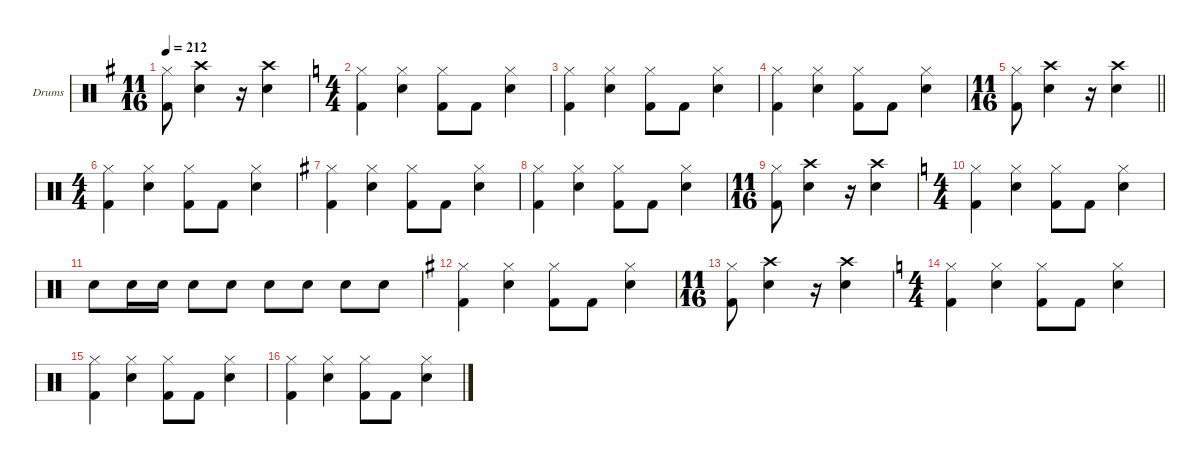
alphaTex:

\hideDynamics
\bracketExtendMode nobrackets
\firstSystemTrackNameOrientation horizontal
\otherSystemsTrackNameOrientation horizontal
\track ("Drumkit" "Drums") {instrument percussion}
\staff {score}
\articulation defaults
\ts (11 16)
\beaming (8 3 2)
\tempo 212
\clef neutral
\ks g
("Hi-Hat (closed)"{acc forcenatural} "Kick (hit) 2"{acc forcenatural}).8{dy fff} ("Snare (hit) 2"{acc forcenatural} "Crash high (hit)"{acc forcenatural}).4 r.16 ("Snare (hit) 2"{acc forcenatural} "Crash high (hit)"{acc forcenatural}).4 |
\ts (4 4)
\beaming (8 2 2 2 2)
\ks c
("Hi-Hat (closed)" "Kick (hit) 2").4 ("Snare (hit) 2" "Hi-Hat (closed)").4 ("Kick (hit) 2" "Hi-Hat (closed)").8 "Kick (hit) 2".8 ("Snare (hit) 2" "Hi-Hat (closed)").4 |
("Hi-Hat (closed)" "Kick (hit) 2").4 ("Snare (hit) 2" "Hi-Hat (closed)").4 ("Kick (hit) 2" "Hi-Hat (closed)").8 "Kick (hit) 2".8 ("Snare (hit) 2" "Hi-Hat (closed)").4 |
("Kick (hit) 2" "Hi-Hat (closed)").4 ("Snare (hit) 2" "Hi-Hat (closed)").4 ("Kick (hit) 2" "Hi-Hat (closed)").8 "Kick (hit) 2".8 ("Snare (hit) 2" "Hi-Hat (closed)").4 |
\ts (11 16)
\beaming (8 3 2)
\barLineRight lightlight
("Hi-Hat (closed)" "Kick (hit) 2").8 ("Snare (hit) 2" "Crash high (hit)").4 r.16 ("Crash high (hit)" "Snare (hit) 2").4 |
\ts (4 4)
\beaming (8 2 2 2 2)
("Kick (hit) 2" "Hi-Hat (closed)").4 ("Snare (hit) 2" "Hi-Hat (closed)").4 ("Kick (hit) 2" "Hi-Hat (closed)").8 "Kick (hit) 2".8 ("Snare (hit) 2" "Hi-Hat (closed)").4 |
\ks g
("Hi-Hat (closed)"{acc forcenatural} "Kick (hit) 2"{acc forcenatural}).4 ("Snare (hit) 2"{acc forcenatural} "Hi-Hat (closed)"{acc forcenatural}).4 ("Hi-Hat (closed)"{acc forcenatural} "Kick (hit) 2"{acc forcenatural}).8 "Kick (hit) 2"{acc forcenatural}.8 ("Snare (hit) 2"{acc forcenatural} "Hi-Hat (closed)"{acc forcenatural}).4 |
("Hi-Hat (closed)"{acc forcenatural} "Kick (hit) 2"{acc forcenatural}).4 ("Snare (hit) 2"{acc forcenatural} "Hi-Hat (closed)"{acc forcenatural}).4 ("Kick (hit) 2"{acc forcenatural} "Hi-Hat (closed)"{acc forcenatural}).8 "Kick (hit) 2"{acc forcenatural}.8 ("Hi-Hat (closed)"{acc forcenatural} "Snare (hit) 2"{acc forcenatural}).4 |
\ts (11 16)
\beaming (8 3 2)
("Hi-Hat (closed)"{acc forcenatural} "Kick (hit) 2"{acc forcenatural}).8 ("Snare (hit) 2"{acc forcenatural} "Crash high (hit)"{acc forcenatural}).4 r.16 ("Snare (hit) 2"{acc forcenatural} "Crash high (hit)"{acc forcenatural}).4 |
\ts (4 4)
\beaming (8 2 2 2 2)
\ks c
("Hi-Hat (closed)" "Kick (hit) 2").4 ("Snare (hit) 2" "Hi-Hat (closed)").4 ("Kick (hit) 2" "Hi-Hat (closed)").8 "Kick (hit) 2".8 ("Snare (hit) 2" "Hi-Hat (closed)").4 |
"Snare (hit) 2".8 "Snare (hit) 2".16 "Snare (hit) 2".16 "Snare (hit) 2".8 "Snare (hit) 2".8 "Snare (hit) 2".8 "Snare (hit) 2".8 "Snare (hit) 2".8 "Snare (hit) 2".8 |
\ks g
("Kick (hit) 2"{acc forcenatural} "Hi-Hat (closed)"{acc forcenatural}).4 ("Hi-Hat (closed)"{acc forcenatural} "Snare (hit) 2"{acc forcenatural}).4 ("Kick (hit) 2"{acc forcenatural} "Hi-Hat (closed)"{acc forcenatural}).8 "Kick (hit) 2"{acc forcenatural}.8 ("Snare (hit) 2"{acc forcenatural} "Hi-Hat (closed)"{acc forcenatural}).4 |
\ts (11 16)
\beaming (8 3 2)
("Hi-Hat (closed)"{acc forcenatural} "Kick (hit) 2"{acc forcenatural}).8 ("Snare (hit) 2"{acc forcenatural} "Crash high (hit)"{acc forcenatural}).4 r.16 ("Snare (hit) 2"{acc forcenatural} "Crash high (hit)"{acc forcenatural}).4 |
\ts (4 4)
\beaming (8 2 2 2 2)
\ks c
("Kick (hit) 2" "Hi-Hat (closed)").4 ("Snare (hit) 2" "Hi-Hat (closed)").4 ("Kick (hit) 2" "Hi-Hat (closed)").8 "Kick (hit) 2".8 ("Snare (hit) 2" "Hi-Hat (closed)").4 |
("Hi-Hat (closed)" "Kick (hit) 2").4 ("Snare (hit) 2" "Hi-Hat (closed)").4 ("Hi-Hat (closed)" "Kick (hit) 2").8 "Kick (hit) 2".8 ("Snare (hit) 2" "Hi-Hat (closed)").4 |
("Hi-Hat (closed)" "Kick (hit) 2").4 ("Snare (hit) 2" "Hi-Hat (closed)").4 ("Kick (hit) 2" "Hi-Hat (closed)").8 "Kick (hit) 2".8 ("Hi-Hat (closed)" "Snare (hit) 2").4
